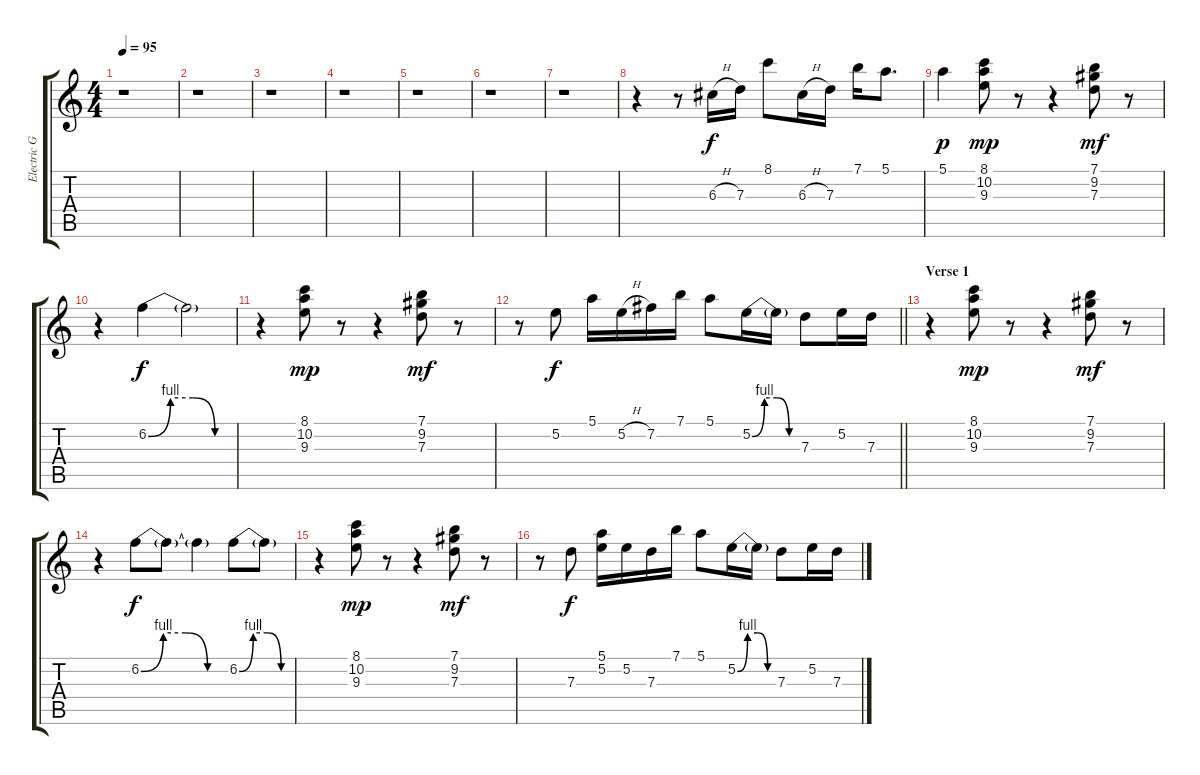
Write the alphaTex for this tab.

\track ("Electric Guitar 1" "Electric G") {instrument distortionguitar}
\staff {score tabs}
\tuning (E4 B3 G3 D3 A2 E2) {hide}
\ts (4 4)
\tempo 95
\clef g2
\ks c
r.1{dy f instrument distortionguitar} |
r.1 |
r.1 |
r.1 |
r.1 |
r.1 |
r.1 |
r.4 r.8 6.3{h}.16 7.3.16 8.1.8 6.3{h}.16 7.3.16 7.1.16 5.1.8{d} |
5.1.4{dy p} (8.1 10.2 9.3).8{dy mp} r.8 r.4 (7.1 9.2 7.3).8{dy mf} r.8 |
r.4 6.2{be (custom 0 0 15 4 30 4 45 0 60 0)}.4{dy f} 6.2{t}.2 |
r.4 (8.1 10.2 9.3).8{dy mp} r.8 r.4 (7.1 9.2 7.3).8{dy mf} r.8 |
\barLineRight lightlight
r.8 5.2.8{dy f} 5.1.16 5.2{h}.16 7.2.16 7.1.16 5.1.8 5.2{be (custom 0 0 15 4 30 4 45 0 60 0)}.16 5.2{t}.16 7.3.8 5.2.16 7.3.16 |
\section ("" "Verse 1")
r.4 (8.1 10.2 9.3).8{dy mp} r.8 r.4 (7.1 9.2 7.3).8{dy mf} r.8 |
r.4 6.2{be (custom 0 0 15 4 30 4 45 0 60 0)}.8{dy f} 6.2{t}.8 6.2{t}.4 6.2{be (custom 0 0 15 4 30 4 45 0 60 0)}.8 6.2{t}.8 |
r.4 (8.1 10.2 9.3).8{dy mp} r.8 r.4 (7.1 9.2 7.3).8{dy mf} r.8 |
r.8 7.3.8{dy f} (5.1 5.2).16 5.2.16 7.3.16 7.1.16 5.1.8 5.2{be (custom 0 0 15 4 30 4 45 0 60 0)}.16 5.2{t}.16 7.3.8 5.2.16 7.3.16
